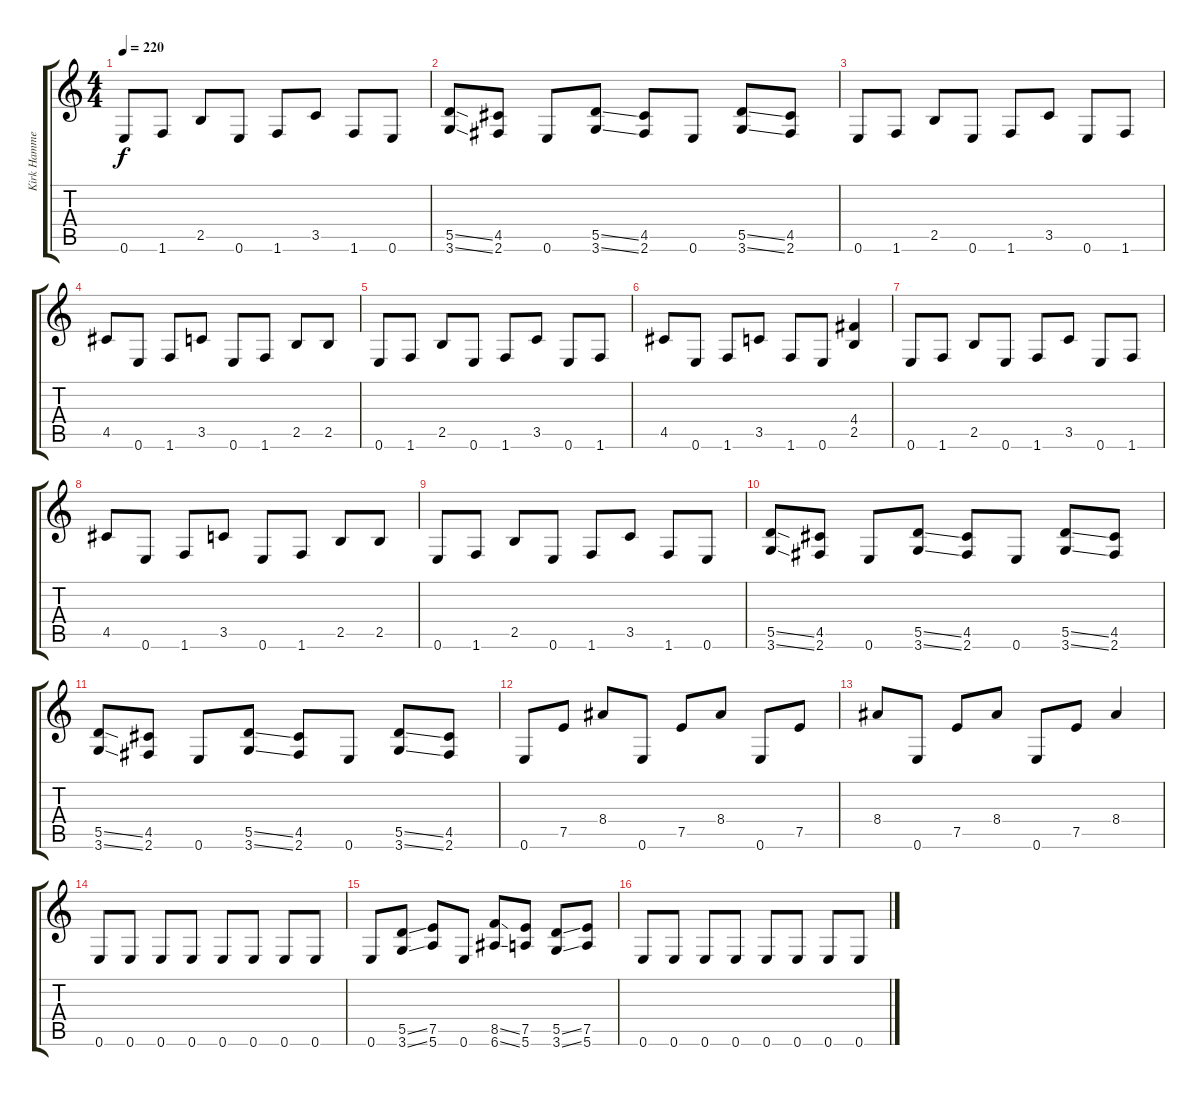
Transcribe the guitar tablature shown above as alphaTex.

\track ("Kirk Hammett Distortion" "Kirk Hamme") {instrument distortionguitar}
\staff {score tabs}
\tuning (E4 B3 G3 D3 A2 E2) {hide}
\ts (4 4)
\tempo 220
\clef g2
\ks c
0.6.8{dy f} 1.6.8 2.5.8 0.6.8 1.6.8 3.5.8 1.6.8 0.6.8 |
(5.5{ss} 3.6{ss}).8 (4.5 2.6).8 0.6.8 (5.5{ss} 3.6{ss}).8 (4.5 2.6).8 0.6.8 (5.5{ss} 3.6{ss}).8 (4.5 2.6).8 |
0.6.8 1.6.8 2.5.8 0.6.8 1.6.8 3.5.8 0.6.8 1.6.8 |
4.5.8 0.6.8 1.6.8 3.5.8 0.6.8 1.6.8 2.5.8 2.5.8 |
0.6.8 1.6.8 2.5.8 0.6.8 1.6.8 3.5.8 0.6.8 1.6.8 |
4.5.8 0.6.8 1.6.8 3.5.8 1.6.8 0.6.8 (4.4 2.5).4 |
0.6.8 1.6.8 2.5.8 0.6.8 1.6.8 3.5.8 0.6.8 1.6.8 |
4.5.8 0.6.8 1.6.8 3.5.8 0.6.8 1.6.8 2.5.8 2.5.8 |
0.6.8 1.6.8 2.5.8 0.6.8 1.6.8 3.5.8 1.6.8 0.6.8 |
(5.5{ss} 3.6{ss}).8 (4.5 2.6).8 0.6.8 (5.5{ss} 3.6{ss}).8 (4.5 2.6).8 0.6.8 (5.5{ss} 3.6{ss}).8 (4.5 2.6).8 |
(5.5{ss} 3.6{ss}).8 (4.5 2.6).8 0.6.8 (5.5{ss} 3.6{ss}).8 (4.5 2.6).8 0.6.8 (5.5{ss} 3.6{ss}).8 (4.5 2.6).8 |
0.6.8 7.5.8 8.4.8 0.6.8 7.5.8 8.4.8 0.6.8 7.5.8 |
8.4.8 0.6.8 7.5.8 8.4.8 0.6.8 7.5.8 8.4.4 |
0.6.8 0.6.8 0.6.8 0.6.8 0.6.8 0.6.8 0.6.8 0.6.8 |
0.6.8 (5.5{ss} 3.6{ss}).8 (7.5 5.6).8 0.6.8 (8.5{ss} 6.6{ss}).8 (7.5 5.6).8 (5.5{ss} 3.6{ss}).8 (7.5 5.6).8 |
0.6.8 0.6.8 0.6.8 0.6.8 0.6.8 0.6.8 0.6.8 0.6.8
